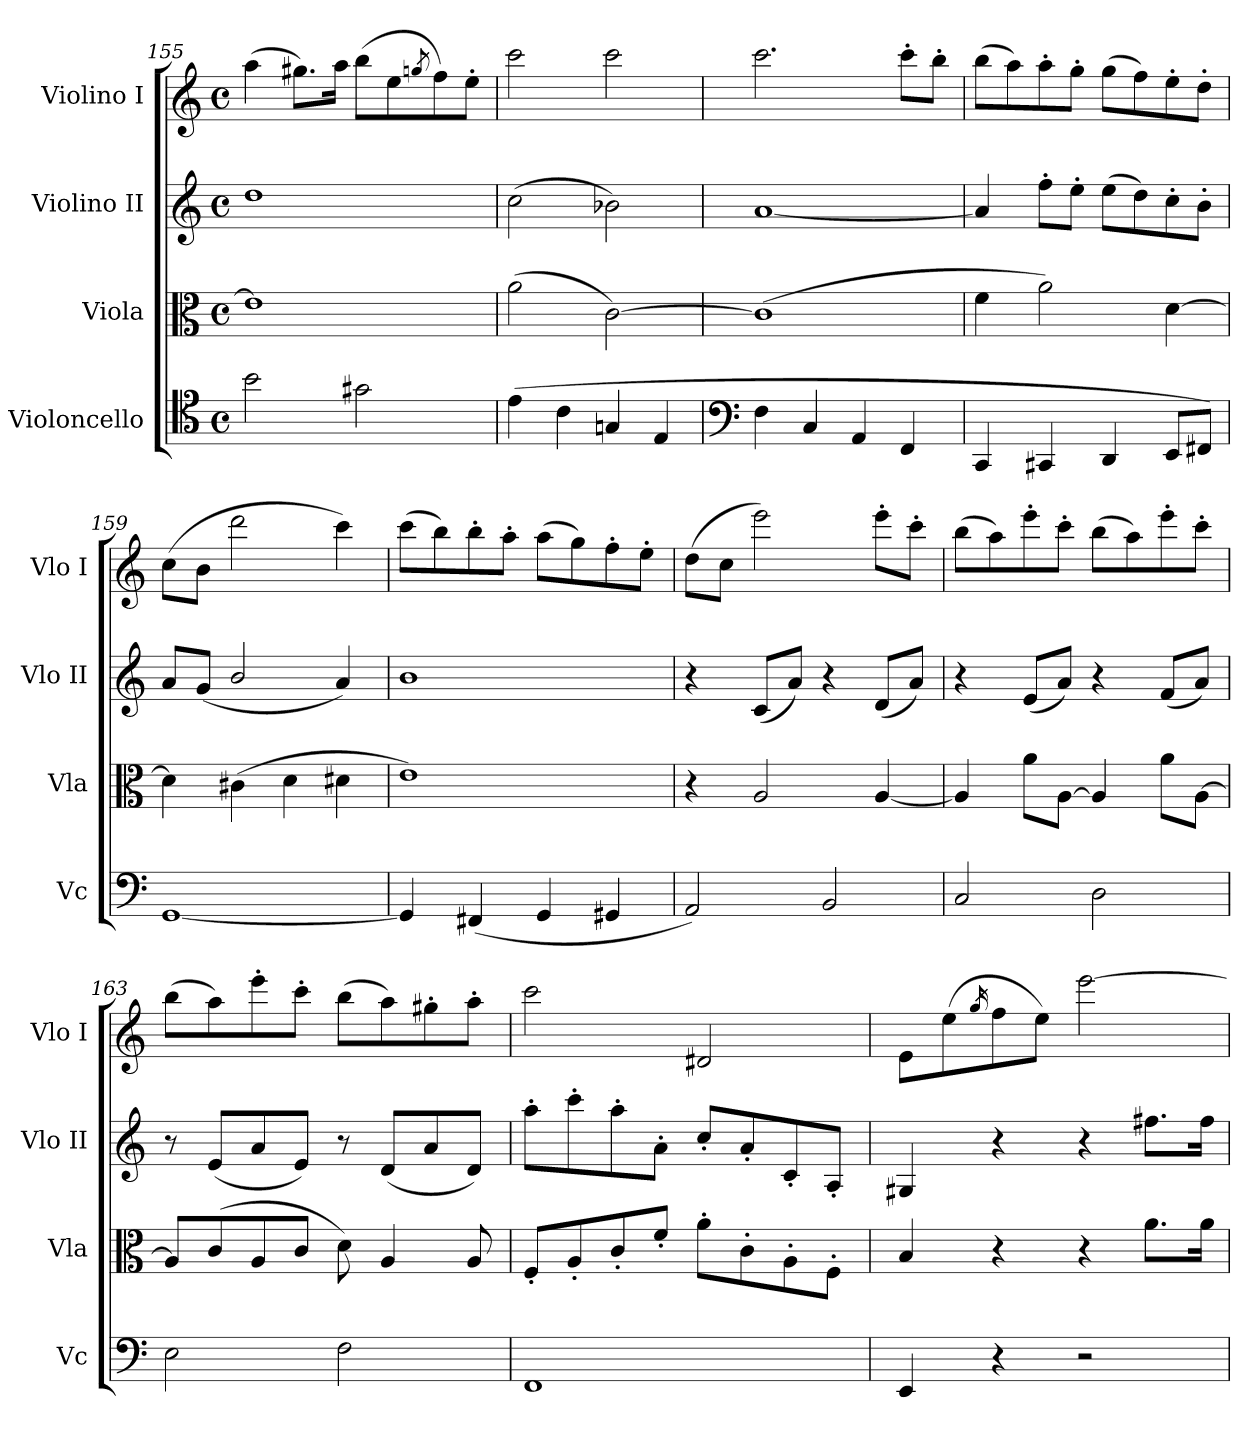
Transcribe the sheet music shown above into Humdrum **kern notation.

**kern	**kern	**kern	**kern
*part4	*part3	*part2	*part1
*staff4	*staff3	*staff2	*staff1
*I"Violoncello	*I"Viola	*I"Violino II	*I"Violino I
*I'Vc	*I'Vla	*I'Vlo II	*I'Vlo I
*clefC4	*clefC3	*clefG2	*clefG2
*k[]	*k[]	*k[]	*k[]
*M4/4	*M4/4	*M4/4	*M4/4
*met(c)	*met(c)	*met(c)	*met(c)
=155	=155	=155	=155
2b\	1e]	1dd	(4aa\
.	.	.	8.gg#X\L)
.	.	.	16aa\Jk
2g#X\	.	.	(8bb\L
.	.	.	8ee\
.	.	.	8qggn/
.	.	.	8ff\)
.	.	.	8ee'\J
=156	=156	=156	=156
(4e\	(2a\	(2cc\	2ccc\
4c\	.	.	.
4Gn/	[2c\)	2b-X\)	2ccc\
4E/	.	.	.
=157	=157	=157	=157
*clefF4	*	*	*
4F\	(1c]	[1a	2.ccc\
4C/	.	.	.
4AA/	.	.	.
4FF/	.	.	8ccc'\L
.	.	.	8bb'\J
=158	=158	=158	=158
4CC/	4f\	4a/]	(8bb\L
.	.	.	8aa\)
4CC#X/	2a\)	8ff'\L	8aa'\
.	.	8ee'\J	8gg'\J
4DD/	.	(8ee\L	(8gg\L
.	.	8dd\)	8ff\)
8EE/L	[4d\	8cc'\	8ee'\
8FF#X/J)	.	8b'\J	8dd'\J
=159	=159	=159	=159
[1GG	4d\]	8a/L	(>8cc\L
.	.	(8g/J	8b\J
.	(4c#X\	2b/	2ddd\
.	4d\	.	.
.	4d#X\	4a/)	4ccc\)
=160	=160	=160	=160
4GG/]	1e)	1b	(8ccc\L
.	.	.	8bb\)
(4FF#X/	.	.	8bb'\
.	.	.	8aa'\J
4GG/	.	.	(8aa\L
.	.	.	8gg\)
4GG#X/	.	.	8ff'\
.	.	.	8ee'\J
!!LO:LB:g=z
=161	=161	=161	=161
2AA/)	4r	4r	(8dd\L
.	.	.	8cc\J
.	2A/	(8c/L	2eee\)
.	.	8a/J)	.
2BB/	.	4r	.
.	[4A/	(8d/L	8eee'\L
.	.	8a/J)	8ccc'\J
=162	=162	=162	=162
2C/	4A/]	4r	(8bb\L
.	.	.	8aa\)
.	8a\L	(8e/L	8eee'\
.	[8A\J	8a/J)	8ccc'\J
2D\	4A/]	4r	(8bb\L
.	.	.	8aa\)
.	8a\L	(8f/L	8eee'\
.	[8A\J	8a/J)	8ccc'\J
=163	=163	=163	=163
2E\	8A/L]	8r	(8bb\L
.	(8c/	(8e/L	8aa\)
.	8A/	8a/	8eee'\
.	8c/J	8e/J)	8ccc'\J
2F\	8d\)	8r	(8bb\L
.	4A/	(8d/L	8aa\)
.	.	8a/	8gg#X'\
.	8A/	8d/J)	8aa'\J
=164	=164	=164	=164
1FF	8F'/L	8aa'\L	2ccc\
.	8A'/	8ccc'\	.
.	8c'/	8aa'\	.
.	8f'/J	8a'\J	.
.	8a'\L	8cc'/L	2d#X/
.	8c'\	8a'/	.
.	8A'\	8c'/	.
.	8F'\J	8A'/J	.
=165	=165	=165	=165
4EE/	4B/	4G#X/	8e\L
.	.	.	(8ee\
.	.	.	16qgg/
4r	4r	4r	8ff\
.	.	.	8ee\J)
2r	4r	4r	[2eee\
.	8.a\L	8.ff#X\L	.
.	16a\Jk	16ff#\Jk	.
=	=	=	=
*-	*-	*-	*-
